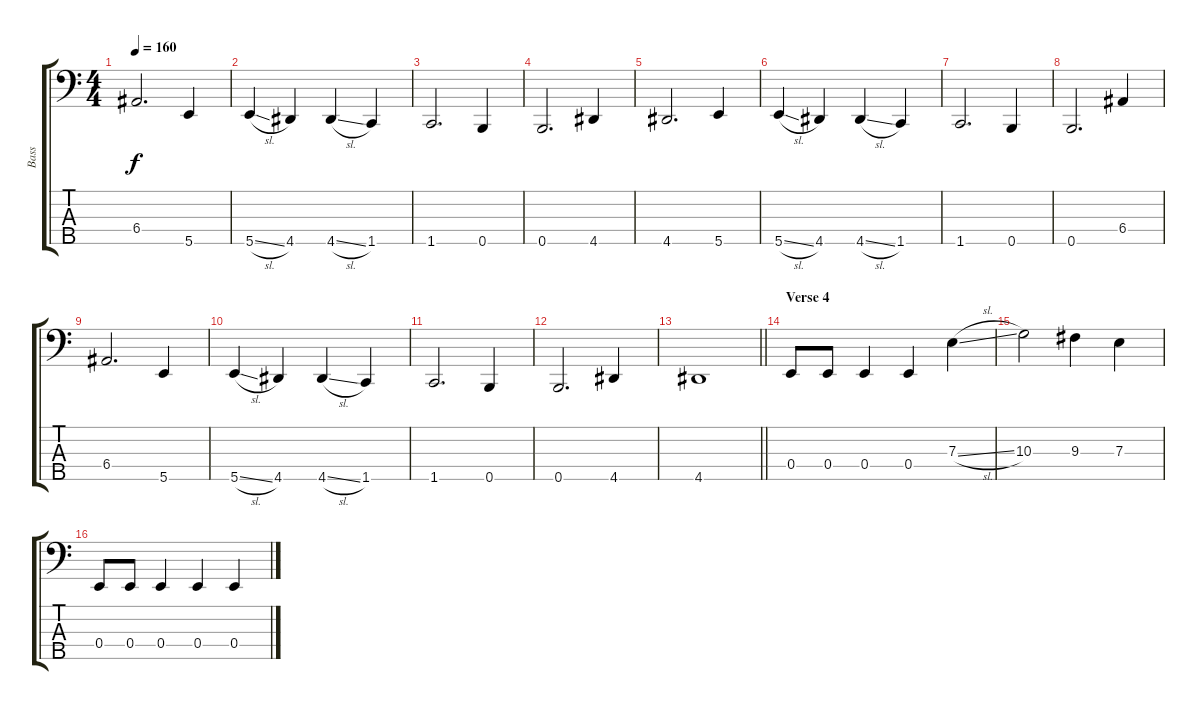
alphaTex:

\track ("Bass" "Bass") {instrument electricbasspick}
\staff {score tabs}
\tuning (G2 D2 A1 E1 B0) {hide}
\ts (4 4)
\tempo 160
\clef f4
\ks c
6.4.2{d dy f} 5.5.4 |
5.5{sl}.4 4.5.4 4.5{sl}.4 1.5.4 |
1.5.2{d} 0.5.4 |
0.5.2{d} 4.5.4 |
4.5.2{d} 5.5.4 |
5.5{sl}.4 4.5.4 4.5{sl}.4 1.5.4 |
1.5.2{d} 0.5.4 |
0.5.2{d} 6.4.4 |
6.4.2{d} 5.5.4 |
5.5{sl}.4 4.5.4 4.5{sl}.4 1.5.4 |
1.5.2{d} 0.5.4 |
0.5.2{d} 4.5.4 |
\barLineRight lightlight
4.5.1 |
\section ("" "Verse 4")
0.4.8 0.4.8 0.4.4 0.4.4 7.3{sl}.4 |
10.3.2 9.3.4 7.3.4 |
0.4.8 0.4.8 0.4.4 0.4.4 0.4.4
